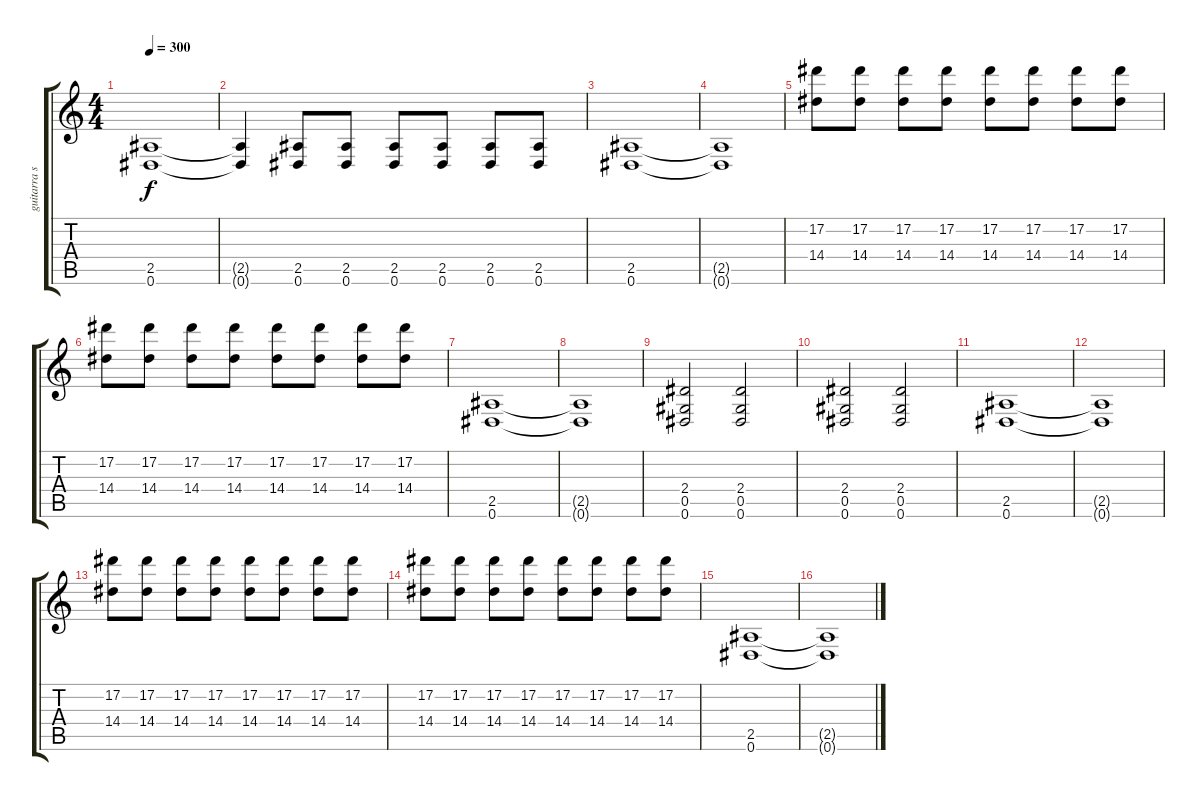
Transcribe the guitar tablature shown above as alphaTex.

\track ("guitarra solo" "guitarra s") {instrument distortionguitar}
\staff {score tabs}
\tuning (Eb4 Bb3 Gb3 Db3 Ab2 Eb2) {hide}
\ts (4 4)
\tempo 300
\clef g2
\ks c
(2.5 0.6).1{dy f} |
(2.5{t} 0.6{t}).4 (2.5 0.6).8 (2.5 0.6).8 (2.5 0.6).8 (2.5 0.6).8 (2.5 0.6).8 (2.5 0.6).8 |
(2.5 0.6).1 |
(2.5{t} 0.6{t}).1 |
(17.2 14.4).8 (17.2 14.4).8 (17.2 14.4).8 (17.2 14.4).8 (17.2 14.4).8 (17.2 14.4).8 (17.2 14.4).8 (17.2 14.4).8 |
(17.2 14.4).8 (17.2 14.4).8 (17.2 14.4).8 (17.2 14.4).8 (17.2 14.4).8 (17.2 14.4).8 (17.2 14.4).8 (17.2 14.4).8 |
(2.5 0.6).1 |
(2.5{t} 0.6{t}).1 |
(2.4 0.5 0.6).2 (2.4 0.5 0.6).2 |
(2.4 0.5 0.6).2 (2.4 0.5 0.6).2 |
(2.5 0.6).1 |
(2.5{t} 0.6{t}).1 |
(17.2 14.4).8 (17.2 14.4).8 (17.2 14.4).8 (17.2 14.4).8 (17.2 14.4).8 (17.2 14.4).8 (17.2 14.4).8 (17.2 14.4).8 |
(17.2 14.4).8 (17.2 14.4).8 (17.2 14.4).8 (17.2 14.4).8 (17.2 14.4).8 (17.2 14.4).8 (17.2 14.4).8 (17.2 14.4).8 |
(2.5 0.6).1 |
(2.5{t} 0.6{t}).1
